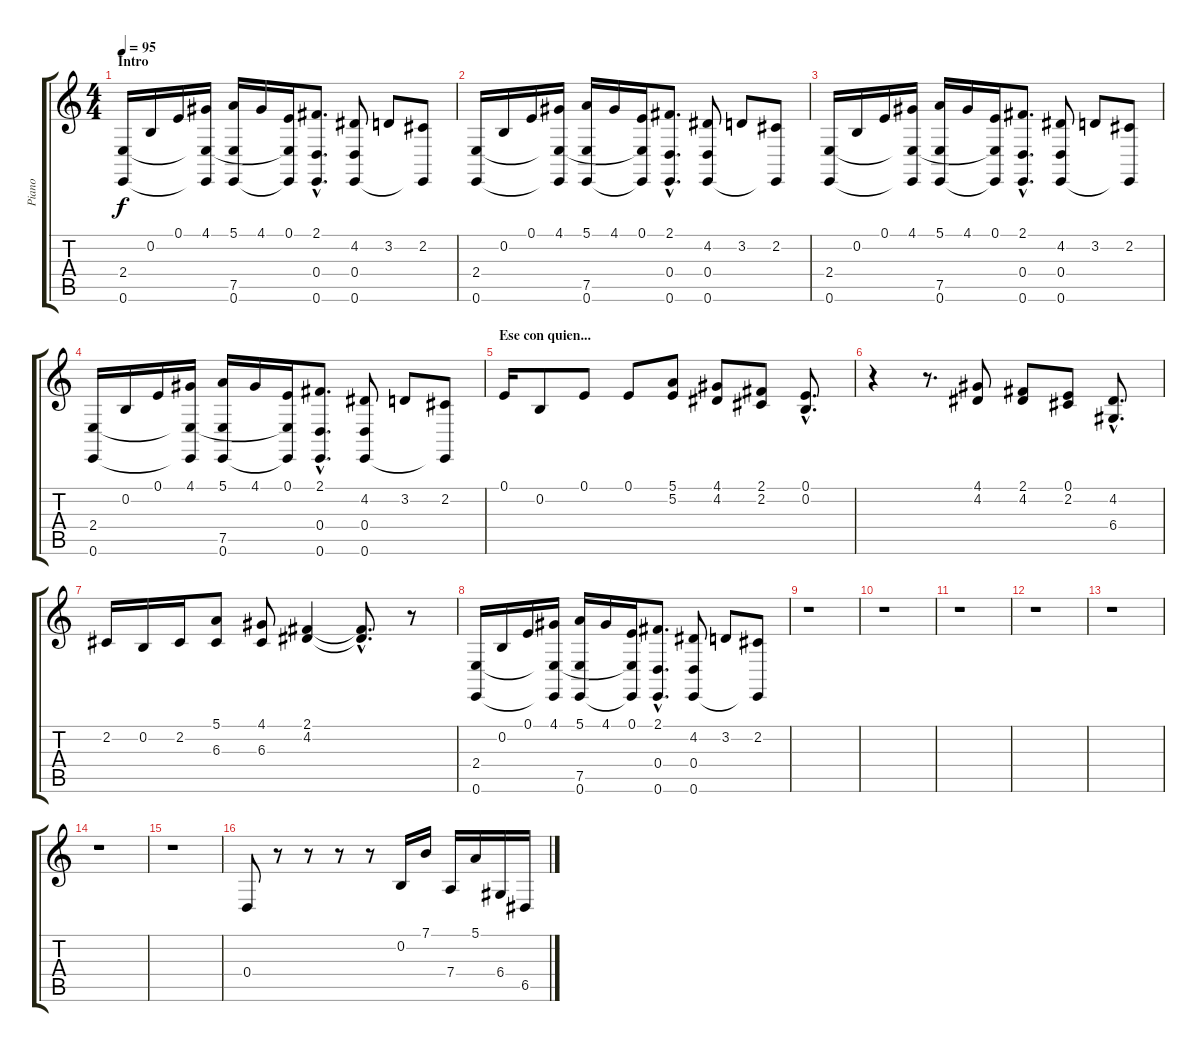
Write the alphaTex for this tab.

\track ("Piano" "Piano") {instrument acousticgrandpiano}
\staff {score tabs}
\tuning (E4 B3 G3 D3 A2 E2) {hide}
\ts (4 4)
\section ("" "Intro")
\tempo 95
\clef g2
\ks c
(2.4 0.6).16{dy f instrument acousticgrandpiano} 0.2.16 0.1.16 (4.1 2.4{t} 0.6{t}).16 (5.1 7.5 0.6).16 4.1.16 (0.1 2.4{t} 0.6{t}).16 (2.1{hac} 0.4{hac} 0.6{hac}).8{d} (4.2 0.4 0.6).8 3.2.8 (2.2 0.6{t}).8 |
(2.4 0.6).16 0.2.16 0.1.16 (4.1 2.4{t} 0.6{t}).16 (5.1 7.5 0.6).16 4.1.16 (0.1 2.4{t} 0.6{t}).16 (2.1{hac} 0.4{hac} 0.6{hac}).8{d} (4.2 0.4 0.6).8 3.2.8 (2.2 0.6{t}).8 |
(2.4 0.6).16 0.2.16 0.1.16 (4.1 2.4{t} 0.6{t}).16 (5.1 7.5 0.6).16 4.1.16 (0.1 2.4{t} 0.6{t}).16 (2.1{hac} 0.4{hac} 0.6{hac}).8{d} (4.2 0.4 0.6).8 3.2.8 (2.2 0.6{t}).8 |
(2.4 0.6).16 0.2.16 0.1.16 (4.1 2.4{t} 0.6{t}).16 (5.1 7.5 0.6).16 4.1.16 (0.1 2.4{t} 0.6{t}).16 (2.1{hac} 0.4{hac} 0.6{hac}).8{d} (4.2 0.4 0.6).8 3.2.8 (2.2 0.6{t}).8 |
\section ("" "Ese con quien...")
0.1.16 0.2.8 0.1.8 0.1.8 (5.1 5.2).8 (4.1 4.2).8 (2.1 2.2).8 (0.1{hac} 0.2{hac}).8{d} |
r.4 r.8{d} (4.1 4.2).8 (2.1 4.2).8 (0.1 2.2).8 (4.2{hac} 6.4{hac}).8{d} |
2.2.16 0.2.16 2.2.16 (5.1 6.3).8 (4.1 6.3).8 (2.1 4.2).4 (2.1{hac t} 4.2{hac t}).8{d} r.8 |
(2.4 0.6).16 0.2.16 0.1.16 (4.1 2.4{t} 0.6{t}).16 (5.1 7.5 0.6).16 4.1.16 (0.1 2.4{t} 0.6{t}).16 (2.1{hac} 0.4{hac} 0.6{hac}).8{d} (4.2 0.4 0.6).8 3.2.8 (2.2 0.6{t}).8 |
r.1 |
r.1 |
r.1 |
r.1 |
r.1 |
r.1 |
r.1 |
0.4.8 r.8 r.8 r.8 r.8 0.2.16 7.1.16 7.4.16 5.1.16 6.4.16 6.5.16
